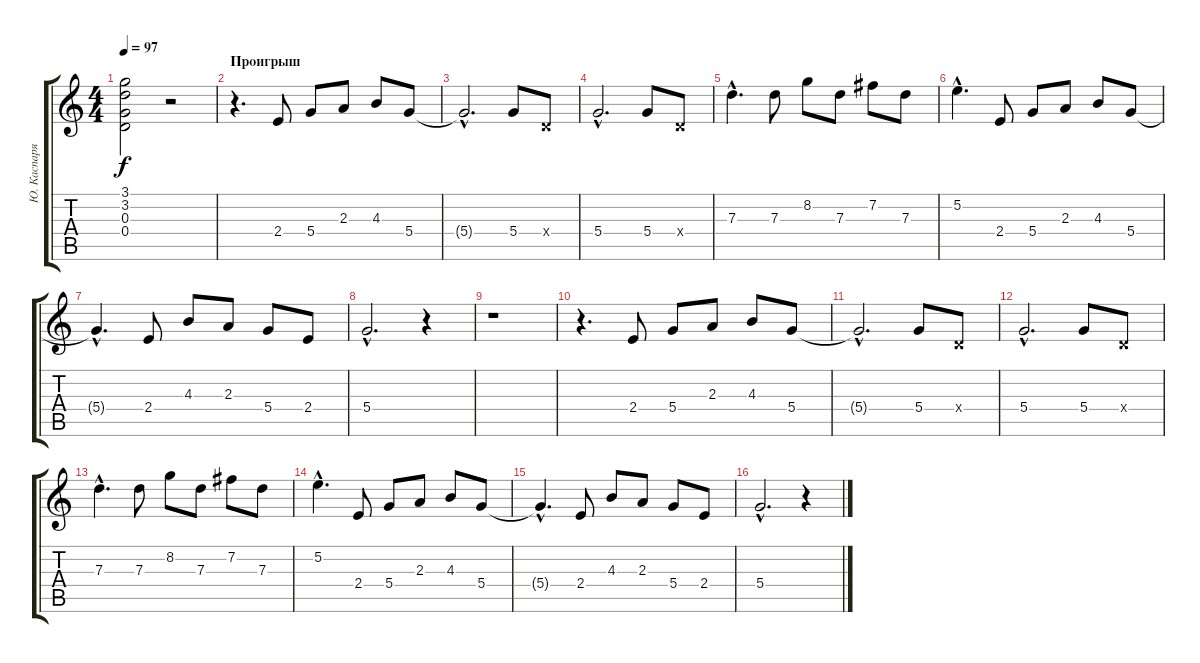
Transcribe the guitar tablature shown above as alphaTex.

\track ("Ю. Каспарян" "Ю. Каспаря") {instrument electricguitarclean}
\staff {score tabs}
\tuning (E4 B3 G3 D3 A2 E2) {hide}
\ts (4 4)
\tempo 97
\clef g2
\ks c
(3.1 3.2 0.3 0.4).2{dy f} r.2 |
\section ("" "Проигрыш")
r.4{d volume 16 instrument electricguitarclean} 2.4.8 5.4.8 2.3.8 4.3.8 5.4.8 |
5.4{hac t}.2{d} 5.4.8 0.4{x}.8 |
5.4{hac}.2{d} 5.4.8 0.4{x}.8 |
7.3{hac}.4{d} 7.3.8 8.2.8 7.3.8 7.2.8 7.3.8 |
5.2{hac}.4{d} 2.4.8 5.4.8 2.3.8 4.3.8 5.4.8 |
5.4{hac t}.4{d} 2.4.8{volume 8} 4.3.8 2.3.8 5.4.8 2.4.8 |
5.4{hac}.2{d volume 16} r.4 |
r.1 |
r.4{d volume 16 instrument electricguitarclean} 2.4.8 5.4.8 2.3.8 4.3.8 5.4.8 |
5.4{hac t}.2{d} 5.4.8 0.4{x}.8 |
5.4{hac}.2{d} 5.4.8 0.4{x}.8 |
7.3{hac}.4{d} 7.3.8 8.2.8 7.3.8 7.2.8 7.3.8 |
5.2{hac}.4{d} 2.4.8 5.4.8 2.3.8 4.3.8 5.4.8 |
5.4{hac t}.4{d} 2.4.8{volume 8} 4.3.8 2.3.8 5.4.8 2.4.8 |
5.4{hac}.2{d volume 16} r.4
